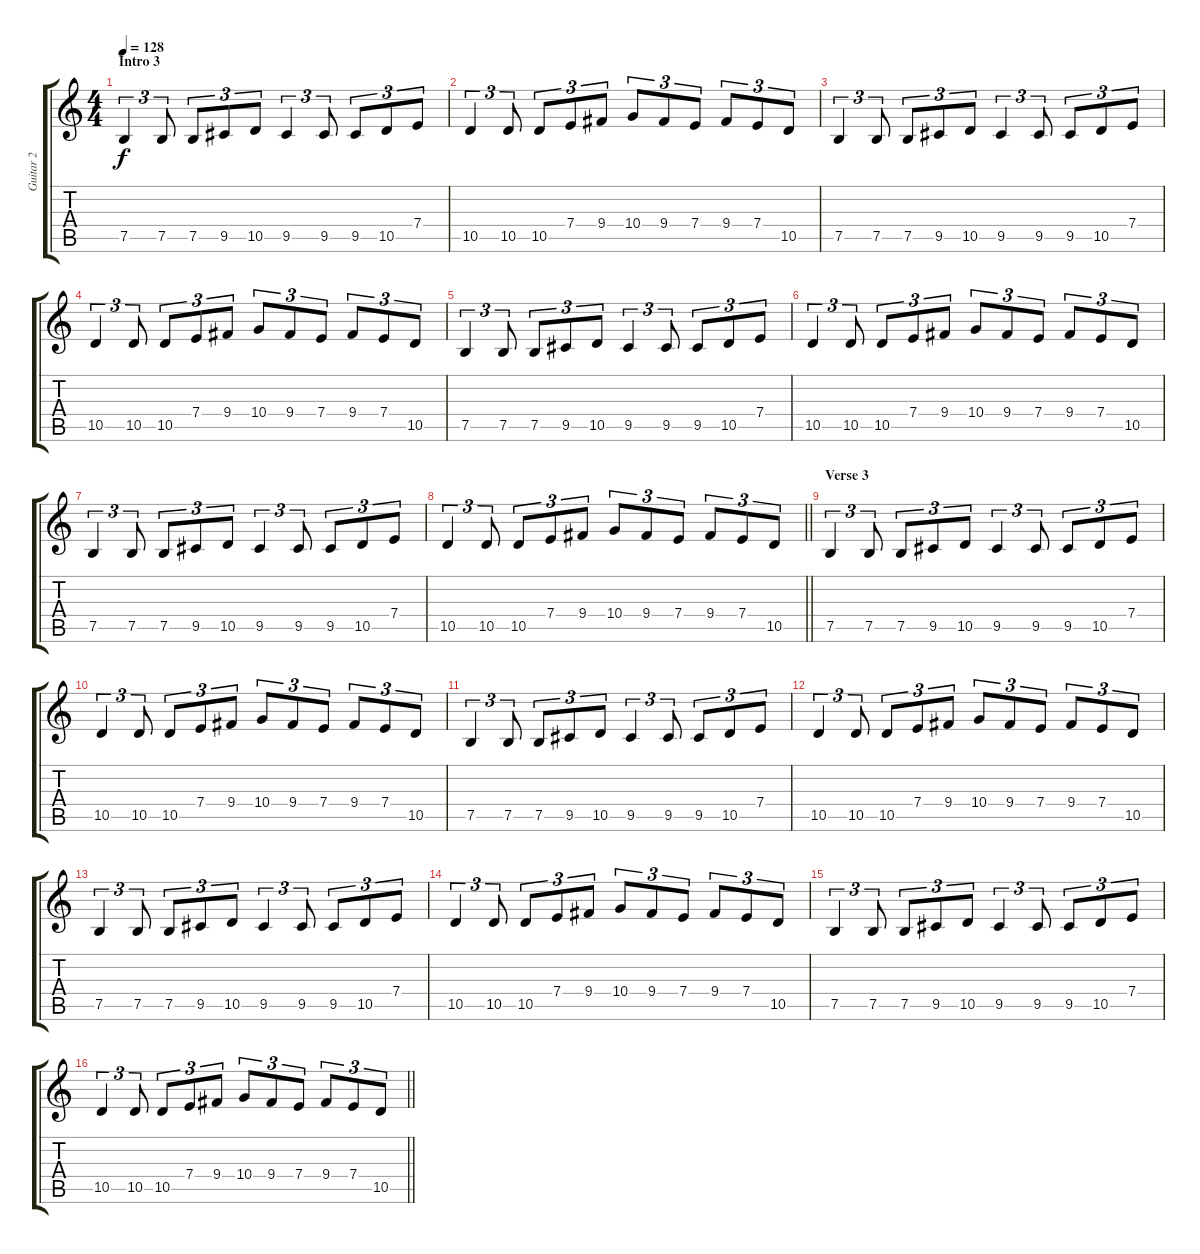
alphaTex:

\track ("Guitar 2" "Guitar 2") {instrument distortionguitar}
\staff {score tabs}
\tuning (B3 Gb3 D3 A2 E2 B1) {hide}
\ts (4 4)
\section ("" "Intro 3")
\tempo 128
\clef g2
\ks c
7.5.4{tu (3 2) dy f} 7.5.8{tu (3 2)} 7.5.8{tu (3 2)} 9.5.8{tu (3 2)} 10.5.8{tu (3 2)} 9.5.4{tu (3 2)} 9.5.8{tu (3 2)} 9.5.8{tu (3 2)} 10.5.8{tu (3 2)} 7.4.8{tu (3 2)} |
10.5.4{tu (3 2)} 10.5.8{tu (3 2)} 10.5.8{tu (3 2)} 7.4.8{tu (3 2)} 9.4.8{tu (3 2)} 10.4.8{tu (3 2)} 9.4.8{tu (3 2)} 7.4.8{tu (3 2)} 9.4.8{tu (3 2)} 7.4.8{tu (3 2)} 10.5.8{tu (3 2)} |
7.5.4{tu (3 2)} 7.5.8{tu (3 2)} 7.5.8{tu (3 2)} 9.5.8{tu (3 2)} 10.5.8{tu (3 2)} 9.5.4{tu (3 2)} 9.5.8{tu (3 2)} 9.5.8{tu (3 2)} 10.5.8{tu (3 2)} 7.4.8{tu (3 2)} |
10.5.4{tu (3 2)} 10.5.8{tu (3 2)} 10.5.8{tu (3 2)} 7.4.8{tu (3 2)} 9.4.8{tu (3 2)} 10.4.8{tu (3 2)} 9.4.8{tu (3 2)} 7.4.8{tu (3 2)} 9.4.8{tu (3 2)} 7.4.8{tu (3 2)} 10.5.8{tu (3 2)} |
7.5.4{tu (3 2)} 7.5.8{tu (3 2)} 7.5.8{tu (3 2)} 9.5.8{tu (3 2)} 10.5.8{tu (3 2)} 9.5.4{tu (3 2)} 9.5.8{tu (3 2)} 9.5.8{tu (3 2)} 10.5.8{tu (3 2)} 7.4.8{tu (3 2)} |
10.5.4{tu (3 2)} 10.5.8{tu (3 2)} 10.5.8{tu (3 2)} 7.4.8{tu (3 2)} 9.4.8{tu (3 2)} 10.4.8{tu (3 2)} 9.4.8{tu (3 2)} 7.4.8{tu (3 2)} 9.4.8{tu (3 2)} 7.4.8{tu (3 2)} 10.5.8{tu (3 2)} |
7.5.4{tu (3 2)} 7.5.8{tu (3 2)} 7.5.8{tu (3 2)} 9.5.8{tu (3 2)} 10.5.8{tu (3 2)} 9.5.4{tu (3 2)} 9.5.8{tu (3 2)} 9.5.8{tu (3 2)} 10.5.8{tu (3 2)} 7.4.8{tu (3 2)} |
\barLineRight lightlight
10.5.4{tu (3 2)} 10.5.8{tu (3 2)} 10.5.8{tu (3 2)} 7.4.8{tu (3 2)} 9.4.8{tu (3 2)} 10.4.8{tu (3 2)} 9.4.8{tu (3 2)} 7.4.8{tu (3 2)} 9.4.8{tu (3 2)} 7.4.8{tu (3 2)} 10.5.8{tu (3 2)} |
\section ("" "Verse 3")
7.5.4{tu (3 2)} 7.5.8{tu (3 2)} 7.5.8{tu (3 2)} 9.5.8{tu (3 2)} 10.5.8{tu (3 2)} 9.5.4{tu (3 2)} 9.5.8{tu (3 2)} 9.5.8{tu (3 2)} 10.5.8{tu (3 2)} 7.4.8{tu (3 2)} |
10.5.4{tu (3 2)} 10.5.8{tu (3 2)} 10.5.8{tu (3 2)} 7.4.8{tu (3 2)} 9.4.8{tu (3 2)} 10.4.8{tu (3 2)} 9.4.8{tu (3 2)} 7.4.8{tu (3 2)} 9.4.8{tu (3 2)} 7.4.8{tu (3 2)} 10.5.8{tu (3 2)} |
7.5.4{tu (3 2)} 7.5.8{tu (3 2)} 7.5.8{tu (3 2)} 9.5.8{tu (3 2)} 10.5.8{tu (3 2)} 9.5.4{tu (3 2)} 9.5.8{tu (3 2)} 9.5.8{tu (3 2)} 10.5.8{tu (3 2)} 7.4.8{tu (3 2)} |
10.5.4{tu (3 2)} 10.5.8{tu (3 2)} 10.5.8{tu (3 2)} 7.4.8{tu (3 2)} 9.4.8{tu (3 2)} 10.4.8{tu (3 2)} 9.4.8{tu (3 2)} 7.4.8{tu (3 2)} 9.4.8{tu (3 2)} 7.4.8{tu (3 2)} 10.5.8{tu (3 2)} |
7.5.4{tu (3 2)} 7.5.8{tu (3 2)} 7.5.8{tu (3 2)} 9.5.8{tu (3 2)} 10.5.8{tu (3 2)} 9.5.4{tu (3 2)} 9.5.8{tu (3 2)} 9.5.8{tu (3 2)} 10.5.8{tu (3 2)} 7.4.8{tu (3 2)} |
10.5.4{tu (3 2)} 10.5.8{tu (3 2)} 10.5.8{tu (3 2)} 7.4.8{tu (3 2)} 9.4.8{tu (3 2)} 10.4.8{tu (3 2)} 9.4.8{tu (3 2)} 7.4.8{tu (3 2)} 9.4.8{tu (3 2)} 7.4.8{tu (3 2)} 10.5.8{tu (3 2)} |
7.5.4{tu (3 2)} 7.5.8{tu (3 2)} 7.5.8{tu (3 2)} 9.5.8{tu (3 2)} 10.5.8{tu (3 2)} 9.5.4{tu (3 2)} 9.5.8{tu (3 2)} 9.5.8{tu (3 2)} 10.5.8{tu (3 2)} 7.4.8{tu (3 2)} |
\barLineRight lightlight
10.5.4{tu (3 2)} 10.5.8{tu (3 2)} 10.5.8{tu (3 2)} 7.4.8{tu (3 2)} 9.4.8{tu (3 2)} 10.4.8{tu (3 2)} 9.4.8{tu (3 2)} 7.4.8{tu (3 2)} 9.4.8{tu (3 2)} 7.4.8{tu (3 2)} 10.5.8{tu (3 2)}
